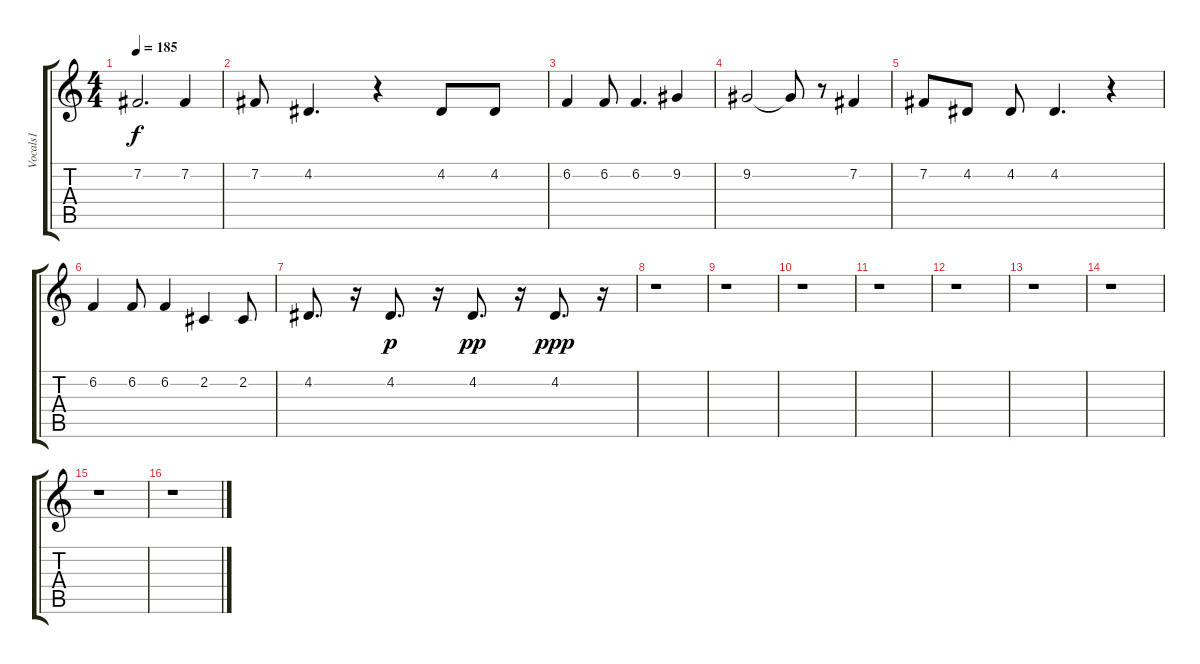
\track ("Vocals1" "Vocals1") {instrument lead2sawtooth}
\staff {score tabs}
\tuning (E4 B3 G3 D3 A2 E2) {hide}
\ts (4 4)
\tempo 185
\clef g2
\ks c
7.2.2{d dy f} 7.2.4 |
7.2.8 4.2.4{d} r.4 4.2.8 4.2.8 |
6.2.4 6.2.8 6.2.4{d} 9.2.4 |
9.2.2 9.2{t}.8 r.8 7.2.4 |
7.2.8 4.2.8 4.2.8 4.2.4{d} r.4 |
6.2.4 6.2.8 6.2.4 2.2.4 2.2.8 |
\section ("" "")
4.2.8{d} r.16 4.2.8{d dy p} r.16 4.2.8{d dy pp} r.16 4.2.8{d dy ppp} r.16 |
r.1 |
r.1 |
r.1 |
r.1 |
r.1 |
r.1 |
r.1 |
r.1 |
r.1
